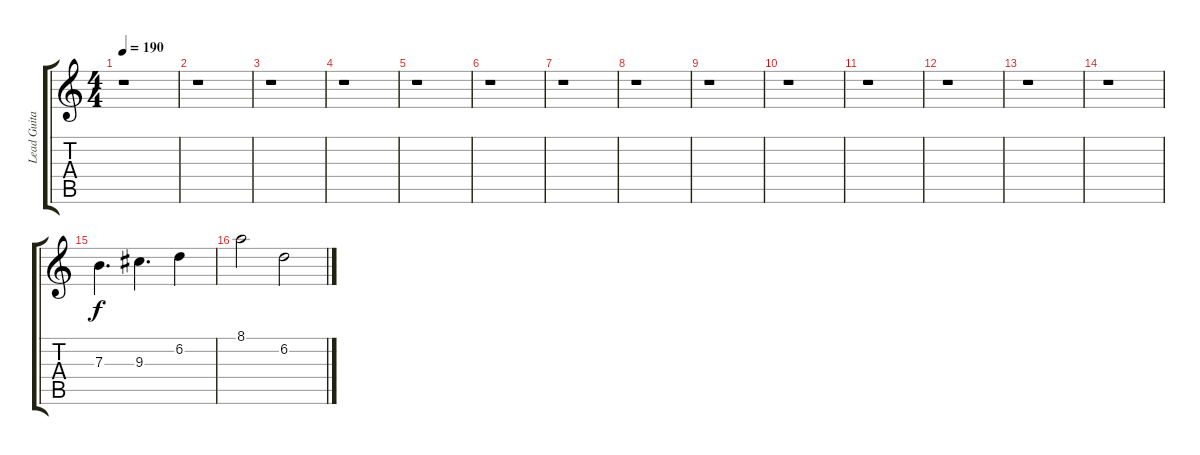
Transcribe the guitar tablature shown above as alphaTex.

\track ("Lead Guitar" "Lead Guita") {instrument overdrivenguitar}
\staff {score tabs}
\tuning (Db4 Ab3 E3 B2 Gb2 B1) {hide}
\ts (4 4)
\tempo 190
\clef g2
\ks c
r.1{dy f} |
r.1 |
r.1 |
r.1 |
r.1 |
r.1 |
r.1 |
r.1 |
r.1 |
r.1 |
r.1 |
r.1 |
r.1 |
r.1 |
7.3.4{d} 9.3.4{d} 6.2.4 |
8.1.2 6.2.2
